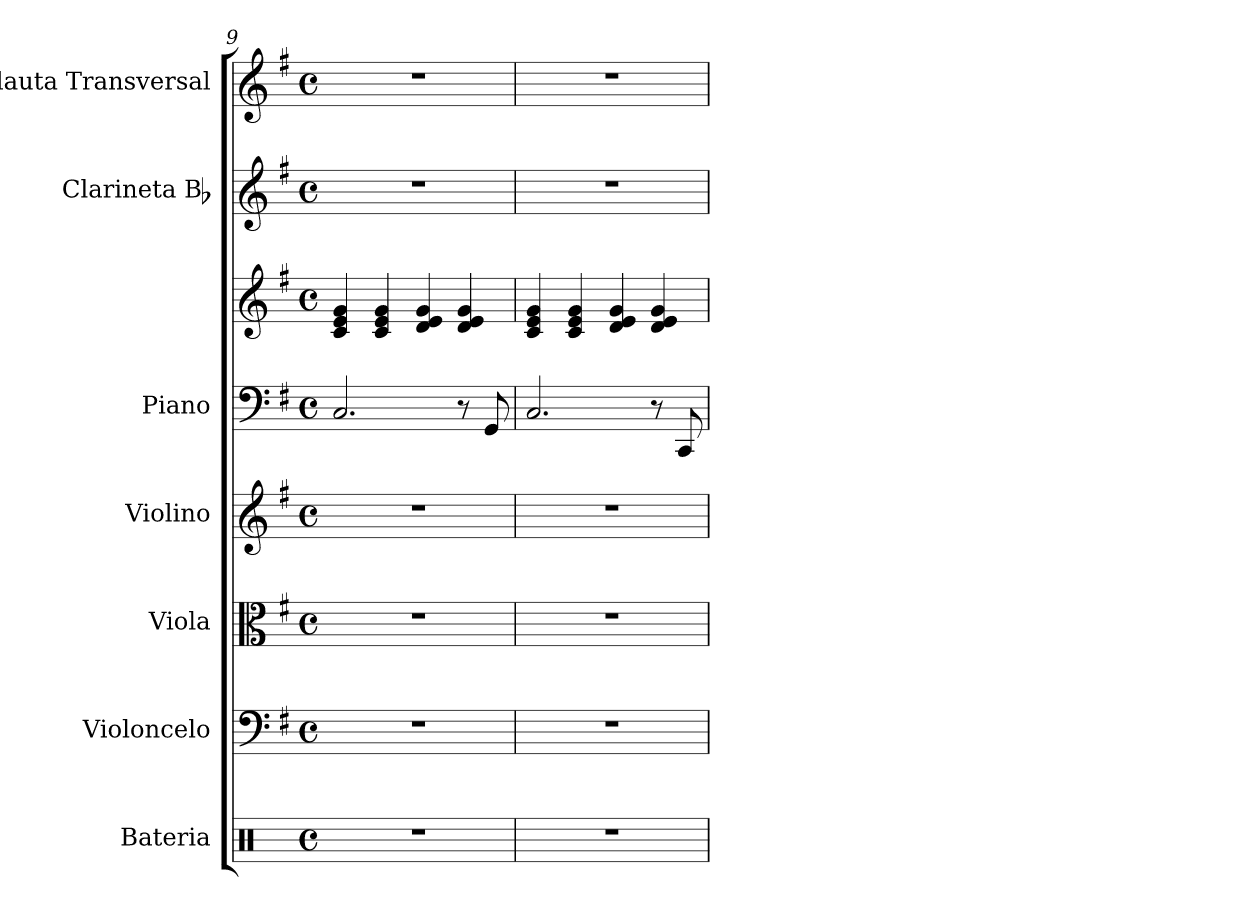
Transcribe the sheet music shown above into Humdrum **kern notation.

**kern	**kern	**kern	**kern	**kern	**kern	**kern	**kern
*part7	*part6	*part5	*part4	*part3	*part3	*part2	*part1
*staff8	*staff7	*staff6	*staff5	*staff4	*staff3	*staff2	*staff1
*I"Bateria	*I"Violoncelo	*I"Viola	*I"Violino	*I"Piano	*	*I"Clarineta Bb	*I"Flauta Transversal
*I'Bat.	*I'Vc.	*I'Vla	*I'Vln.	*I'Pno	*	*I'Cl. Bb	*I'Fl.
*clefX	*clefF4	*clefC3	*clefG2	*clefF4	*clefG2	*clefG2	*clefG2
*	*	*	*	*	*	*ITrd1c2	*
*k[]	*k[f#]	*k[f#]	*k[f#]	*k[f#]	*k[f#]	*k[b-]	*k[f#]
*M4/4	*M4/4	*M4/4	*M4/4	*M4/4	*M4/4	*M4/4	*M4/4
*met(c)	*met(c)	*met(c)	*met(c)	*met(c)	*met(c)	*met(c)	*met(c)
=9	=9	=9	=9	=9	=9	=9	=9
1r	1r	1r	1r	2.C/	4c/ 4e/ 4g/	1r	1r
.	.	.	.	.	4c/ 4e/ 4g/	.	.
.	.	.	.	.	4d/ 4e/ 4g/	.	.
.	.	.	.	8r	4d/ 4e/ 4g/	.	.
.	.	.	.	8GG/	.	.	.
=10	=10	=10	=10	=10	=10	=10	=10
1r	1r	1r	1r	2.C/	4c/ 4e/ 4g/	1r	1r
.	.	.	.	.	4c/ 4e/ 4g/	.	.
.	.	.	.	.	4d/ 4e/ 4g/	.	.
.	.	.	.	8r	4d/ 4e/ 4g/	.	.
.	.	.	.	8CC/	.	.	.
=	=	=	=	=	=	=	=
*-	*-	*-	*-	*-	*-	*-	*-
